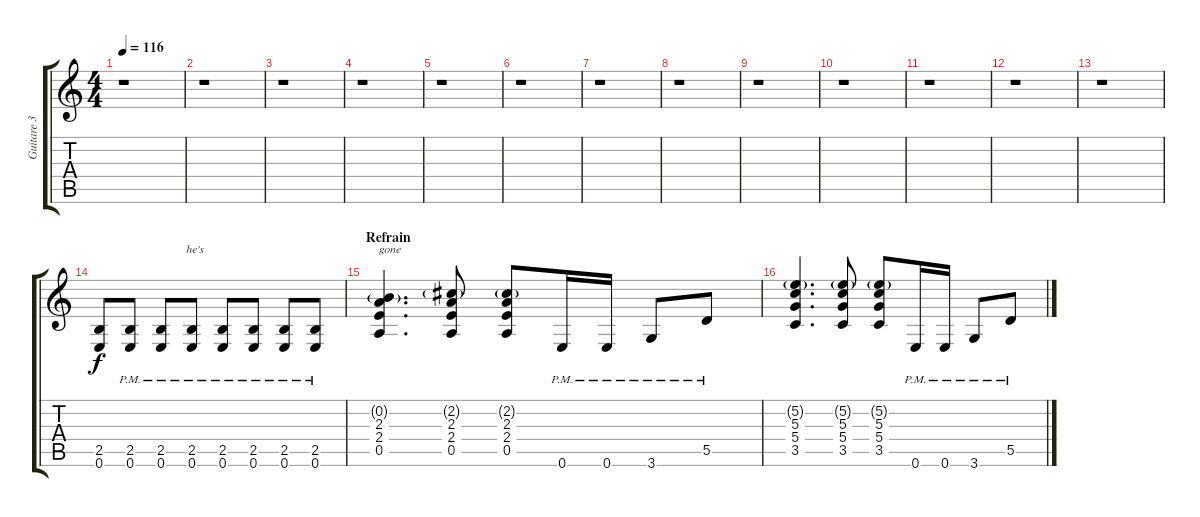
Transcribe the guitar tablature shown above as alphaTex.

\track ("Guitare 3 " "Guitare 3 ") {instrument distortionguitar}
\staff {score tabs}
\tuning (E4 B3 G3 D3 A2 E2) {hide}
\ts (4 4)
\tempo 116
\clef g2
\ks c
r.1{dy f} |
r.1 |
r.1 |
r.1 |
r.1 |
r.1 |
r.1 |
r.1 |
r.1 |
r.1 |
r.1 |
r.1 |
r.1 |
(2.5 0.6).8{txt "                             he's"} (2.5{pm} 0.6{pm}).8 (2.5{pm} 0.6{pm}).8 (2.5{pm} 0.6{pm}).8 (2.5{pm} 0.6{pm}).8 (2.5{pm} 0.6{pm}).8 (2.5{pm} 0.6{pm}).8 (2.5{pm} 0.6{pm}).8 |
\section ("" "Refrain")
(0.2{g} 2.3 2.4 0.5).4{d txt "gone"} (2.2{g} 2.3 2.4 0.5).8 (2.2{g} 2.3 2.4 0.5).8 0.6{pm}.16 0.6{pm}.16 3.6{pm}.8 5.5{pm}.8 |
(5.2{g} 5.3 5.4 3.5).4{d} (5.2{g} 5.3 5.4 3.5).8 (5.2{g} 5.3 5.4 3.5).8 0.6{pm}.16 0.6{pm}.16 3.6{pm}.8 5.5{pm}.8
